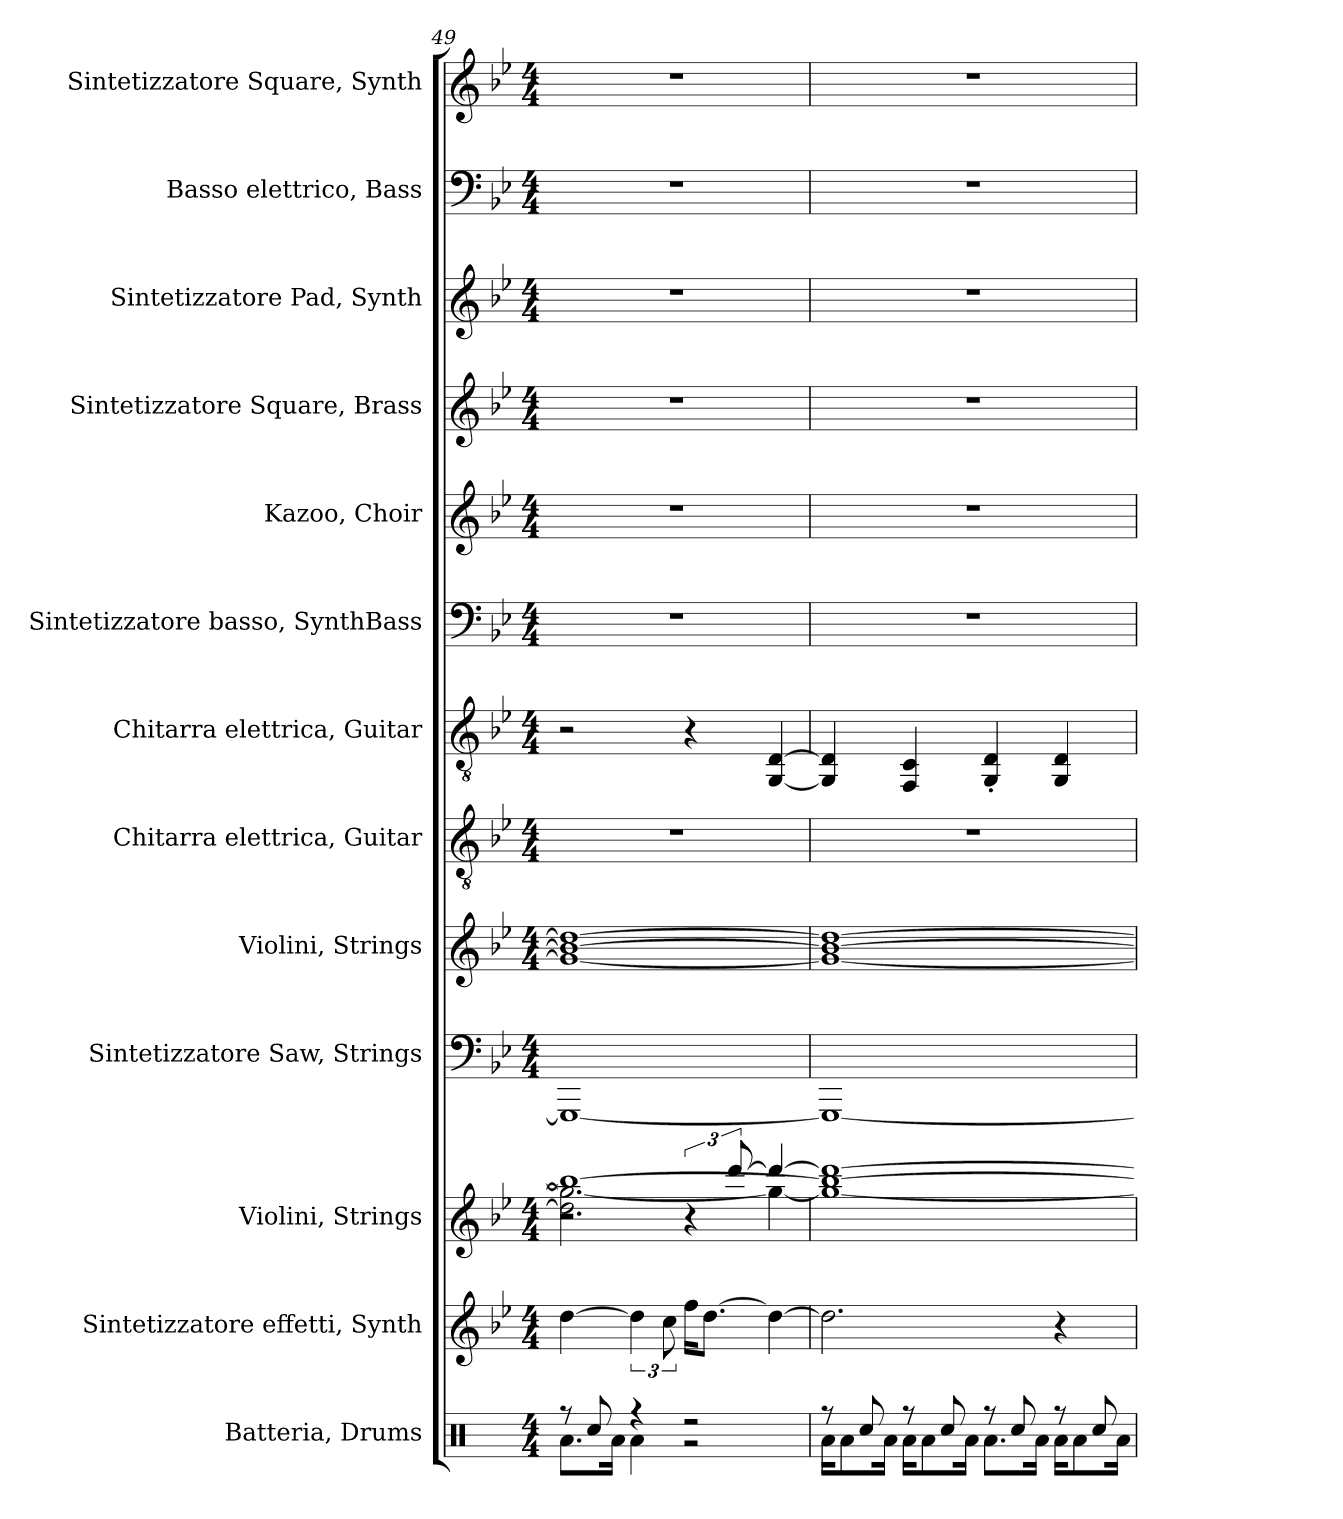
**kern	**kern	**kern	**kern	**kern	**kern	**kern	**kern	**kern	**kern	**kern	**kern	**kern
*part13	*part12	*part11	*part10	*part9	*part8	*part7	*part6	*part5	*part4	*part3	*part2	*part1
*staff13	*staff12	*staff11	*staff10	*staff9	*staff8	*staff7	*staff6	*staff5	*staff4	*staff3	*staff2	*staff1
*I"Batteria, Drums	*I"Sintetizzatore effetti, Synth	*I"Violini, Strings	*I"Sintetizzatore Saw, Strings	*I"Violini, Strings	*I"Chitarra elettrica, Guitar	*I"Chitarra elettrica, Guitar	*I"Sintetizzatore basso, SynthBass	*I"Kazoo, Choir	*I"Sintetizzatore Square, Brass	*I"Sintetizzatore Pad, Synth	*I"Basso elettrico, Bass	*I"Sintetizzatore Square, Synth
*I'Batt.	*I'Sint.	*I'Vl.	*I'Sint.	*I'Vl.	*I'Chit. el.	*I'Chit. el.	*I'Sint.	*I'Kaz.	*I'Sint.	*I'Sint.	*I'B. el.	*I'Sint.
!!LO:PB:g=z
*clefX	*clefG2	*clefG2	*clefF4	*clefG2	*clefGv2	*clefGv2	*clefF4	*clefG2	*clefG2	*clefG2	*clefF4	*clefG2
*	*	*	*	*	*	*	*	*	*	*	*ITrd7c12	*
*k[]	*k[b-e-]	*k[b-e-]	*k[b-e-]	*k[b-e-]	*k[b-e-]	*k[b-e-]	*k[b-e-]	*k[b-e-]	*k[b-e-]	*k[b-e-]	*k[b-e-]	*k[b-e-]
*M4/4	*M4/4	*M4/4	*M4/4	*M4/4	*M4/4	*M4/4	*M4/4	*M4/4	*M4/4	*M4/4	*M4/4	*M4/4
=49	=49	=49	=49	=49	=49	=49	=49	=49	=49	=49	=49	=49
*^	*	*^	*	*	*	*	*	*	*	*	*	*
*	*	*	*	*^	*	*	*	*	*	*	*	*	*	*
8r	8.Ra\L	[4dd\	2r	2.dd\] 2.gg\_	1bb-_	1GGG_	1g_ 1b-_ 1dd_	1r	2r	1r	1r	1r	1r	1r	1r
8Rcc/	.	.	.	.	.	.	.	.	.	.	.	.	.	.	.
.	16Ra\Jk	.	.	.	.	.	.	.	.	.	.	.	.	.	.
4r	4Ra\	6dd\]	.	.	.	.	.	.	.	.	.	.	.	.	.
.	.	12cc\	.	.	.	.	.	.	.	.	.	.	.	.	.
2r	2r	16ff\KL	6r	.	.	.	.	.	4r	.	.	.	.	.	.
.	.	[8.dd\J	.	.	.	.	.	.	.	.	.	.	.	.	.
.	.	.	[12ddd/	.	.	.	.	.	.	.	.	.	.	.	.
.	.	4dd\_	4ddd/_	4gg\_	.	.	.	.	[4GG/ [4D/	.	.	.	.	.	.
=50	=50	=50	=50	=50	=50	=50	=50	=50	=50	=50	=50	=50	=50	=50	=50
8r	16Ra\KL	2.dd\]	1ddd_	1gg_	1bb-_	1GGG_	1g_ 1b-_ 1dd_	1r	4GG/] 4D/]	1r	1r	1r	1r	1r	1r
.	8Ra\	.	.	.	.	.	.	.	.	.	.	.	.	.	.
8Rcc/	.	.	.	.	.	.	.	.	.	.	.	.	.	.	.
.	16Ra\Jk	.	.	.	.	.	.	.	.	.	.	.	.	.	.
8r	16Ra\KL	.	.	.	.	.	.	.	4FF/ 4C/	.	.	.	.	.	.
.	8Ra\	.	.	.	.	.	.	.	.	.	.	.	.	.	.
8Rcc/	.	.	.	.	.	.	.	.	.	.	.	.	.	.	.
.	16Ra\Jk	.	.	.	.	.	.	.	.	.	.	.	.	.	.
8r	8.Ra\L	.	.	.	.	.	.	.	4GG/' 4D/'	.	.	.	.	.	.
8Rcc/	.	.	.	.	.	.	.	.	.	.	.	.	.	.	.
.	16Ra\Jk	.	.	.	.	.	.	.	.	.	.	.	.	.	.
8r	16Ra\KL	4r	.	.	.	.	.	.	4GG/ 4D/	.	.	.	.	.	.
.	8Ra\	.	.	.	.	.	.	.	.	.	.	.	.	.	.
8Rcc/	.	.	.	.	.	.	.	.	.	.	.	.	.	.	.
.	16Ra\Jk	.	.	.	.	.	.	.	.	.	.	.	.	.	.
*v	*v	*	*v	*v	*v	*	*	*	*	*	*	*	*	*	*
=	=	=	=	=	=	=	=	=	=	=	=	=
*-	*-	*-	*-	*-	*-	*-	*-	*-	*-	*-	*-	*-
